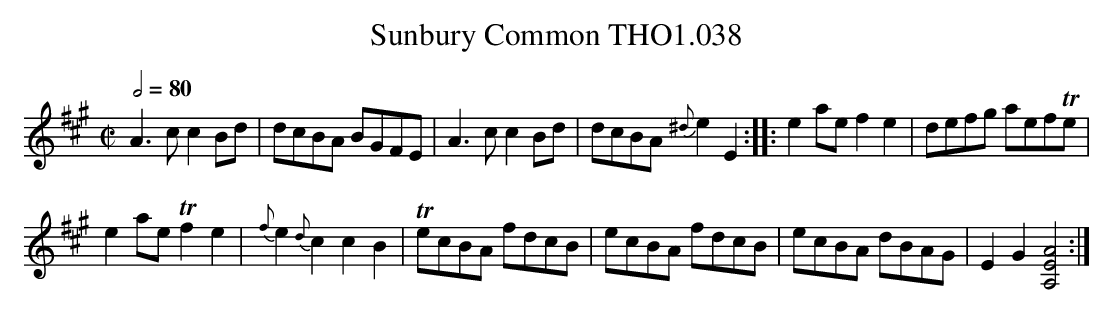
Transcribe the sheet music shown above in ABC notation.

X:1
T:Sunbury Common THO1.038
M:C|
L:1/8
Q:1/2=80
K:A
A3 c c2 Bd|dcBA BGFE|A3 c c2 Bd|dcBA{^d}e2E2::e2 ae f2e2|defg aefTe|
e2 ae Tf2e2|{f}e2{d}c2c2B2|TecBA fdcB|ecBA fdcB|ecBA dBAG|E2G2 [A4E4A,4]:|
